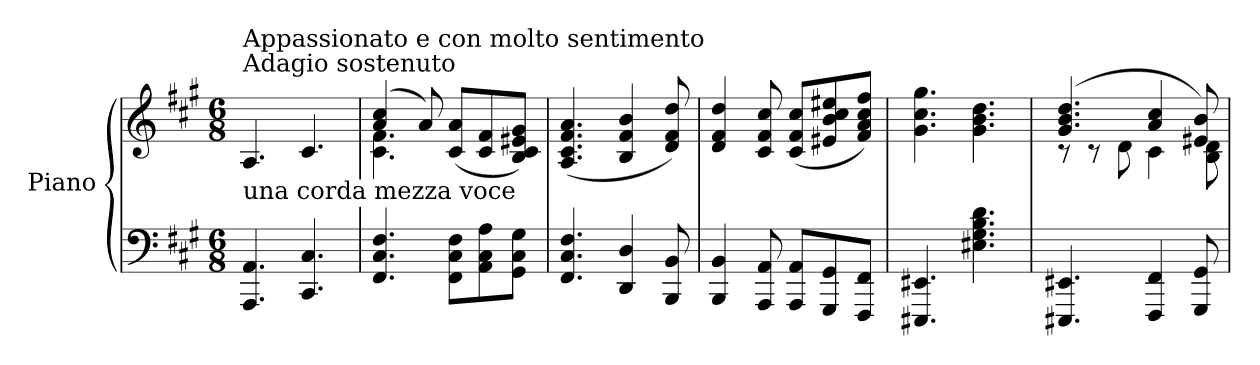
**kern	**kern
*part1	*part1
*staff2	*staff1
*I"Piano	*
*I'Pno	*
*clefF4	*clefG2
*k[f#c#g#]	*k[f#c#g#]
*A:	*A:
*M6/8	*M6/8
*MM46	*MM46
=1	=1
!	!LO:TX:b:t=una corda mezza voce
!	!LO:TX:a:t=Adagio sostenuto
!	!LO:TX:a:t=Appassionato e con molto sentimento
4.AAA/ 4.AA/	4.A/
4.CC#/ 4.C#/	4.c#/
=2	=2
*	*^
4.FF#/ 4.C#/ 4.F#/	(4a/ 4cc#/	4.c#\ 4.f#\
.	8a/)	.
8FF#\ 8C#\ 8F#\L	(8c#/ 8a/L	4.ryy
8AA\ 8C#\ 8A\	8c#/ 8f#/	.
8GG#\ 8C#\ 8G#\J	8B/ 8c#/ 8e#X/ 8g#/J)	.
*	*v	*v
=3	=3
4.FF#/ 4.C#/ 4.F#/	(4.A/ 4.c#/ 4.f#/ 4.a/
4DD/ 4D/	4B/ 4f#/ 4b/
8BBB/ 8BB/	8d/ 8f#/ 8dd/)
=4	=4
4BBB/ 4BB/	4d/ 4f#/ 4dd/
8AAA/ 8AA/	8c#/ 8f#/ 8cc#/
8AAA/ 8AA/L	(8c#/ 8f#/ 8cc#/L
8GGG#/ 8GG#/	8e#X/ 8b/ 8cc#/ 8ee#X/
8FFF#/ 8FF#/J	8f#/ 8a/ 8cc#/ 8ff#/J)
=5	=5
4.EEE#X/ 4.EE#X/	4.g#\ 4.cc#\ 4.gg#\
4.E#X\ 4.G#\ 4.B\ 4.d\	4.g#\ 4.b\ 4.dd\
=6	=6
*	*^
4.EEE#X/ 4.EE#X/	(4.g#/ 4.b/ 4.dd/	8rc
.	.	8rc
.	.	8d\
4FFF#/ 4FF#/	4a/ 4cc#/	4c#\
8GGG#/ 8GG#/	8e#X/ 8b/)	8B\ 8d\
*	*v	*v
=	=
*-	*-
